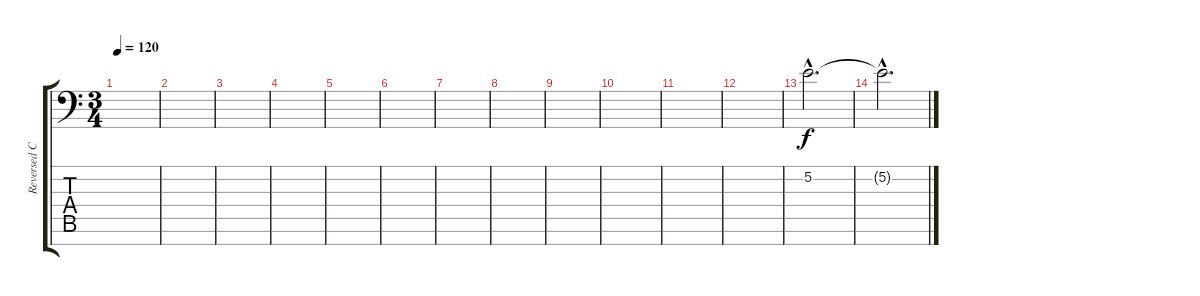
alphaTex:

\track ("Reversed Cymbal" "Reversed C") {instrument reversecymbal}
\staff {score tabs}
\tuning (E4 B3 G3 D3 A2 E2 A0) {hide}
\ts (3 4)
\tempo 120
\clef f4
\ks c
|
|
|
|
|
|
|
|
|
|
|
|
5.2{hac}.2{d} |
5.2{hac t}.2{d}
